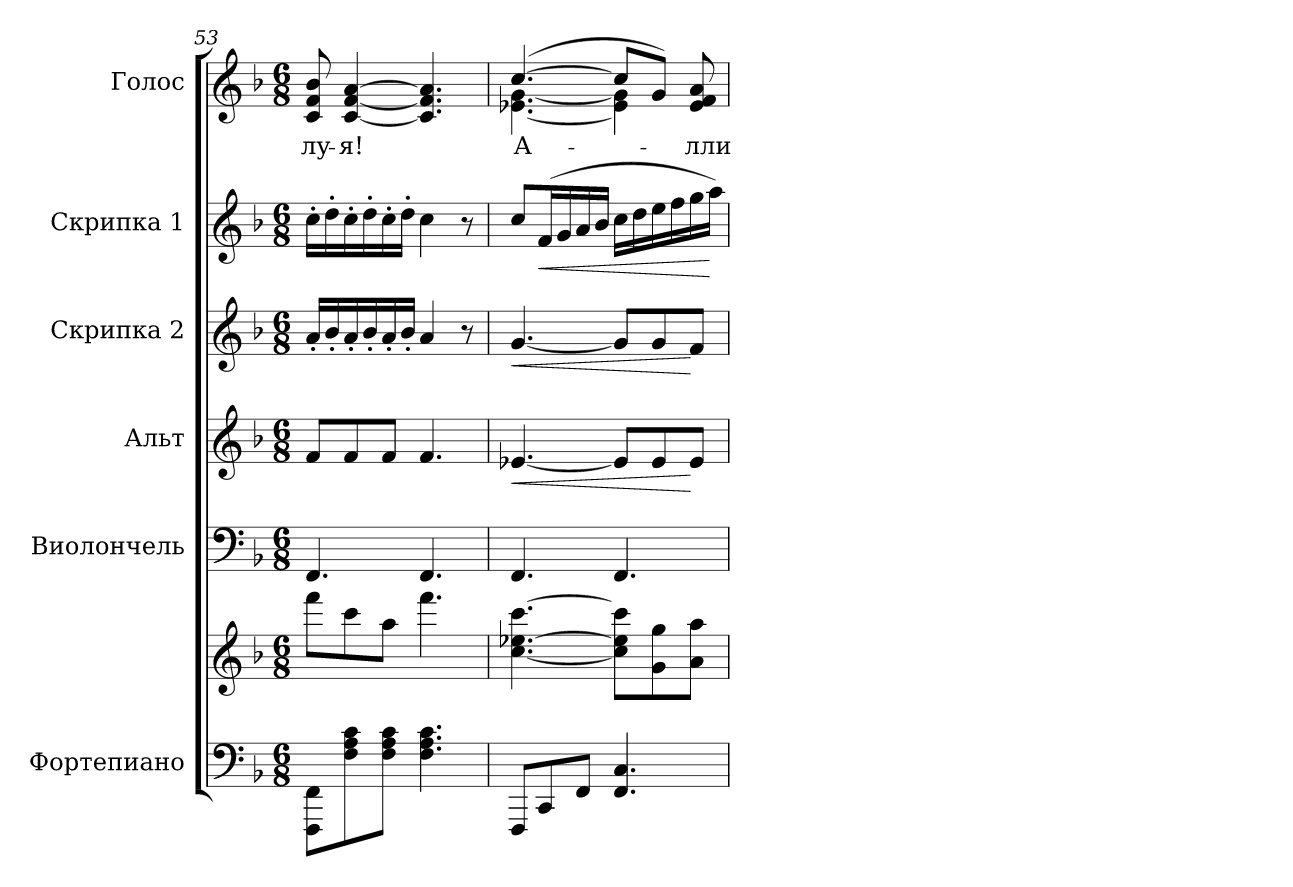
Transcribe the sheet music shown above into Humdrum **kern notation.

**kern	**kern	**kern	**kern	**dynam	**kern	**dynam	**kern	**dynam	**kern	**text
*part6	*part6	*part5	*part4	*part4	*part3	*part3	*part2	*part2	*part1	*part1
*staff7	*staff6	*staff5	*staff4	*staff4	*staff3	*staff3	*staff2	*staff2	*staff1	*staff1
*I"Фортепиано	*	*I"Виолончель	*I"Альт	*	*I"Скрипка 2	*	*I"Скрипка 1	*	*I"Голос	*
!!LO:PB:g=z
*clefF4	*clefG2	*clefF4	*clefG2	*	*clefG2	*	*clefG2	*	*clefG2	*
*k[b-]	*k[b-]	*k[b-]	*k[b-]	*	*k[b-]	*	*k[b-]	*	*k[b-]	*
*F:	*F:	*F:	*F:	*	*F:	*	*F:	*	*F:	*
*M6/8	*M6/8	*M6/8	*M6/8	*	*M6/8	*	*M6/8	*	*M6/8	*
=53	=53	=53	=53	=53	=53	=53	=53	=53	=53	=53
!	!	!	!	!	!	!	!	!	!	!LO:LY:b:color=#000000
8FFFi\ 8FFiL	8fffi\L	4.FFi/	8fi/L	.	16a'i/LL	.	16cc'i\LL	.	8ci/ 8fi 8b-i	-лу-
.	.	.	.	.	16b-'i/	.	16dd'i\	.	.	.
!	!	!	!	!	!	!	!	!	!	!LO:LY:b:color=#000000
8Fi\ 8Ai 8ci	8ccci\	.	8fi/	.	16a'i/	.	16cc'i\	.	[<4ci/ [<4fi [>4ai	-я!
.	.	.	.	.	16b-'i/	.	16dd'i\	.	.	.
8Fi\ 8Ai 8ciJ	8aai\J	.	8fi/J	.	16a'i/	.	16cc'i\	.	.	.
.	.	.	.	.	16b-'i/JJ	.	16dd'i\JJ	.	.	.
4.Fi\ 4.Ai 4.ci	4.fffi\	4.FFi/	4.fi/	.	4ai/	.	4cci\	.	4.ci/] 4.fi] 4.ai]	.
.	.	.	.	.	8r	.	8r	.	.	.
=54	=54	=54	=54	=54	=54	=54	=54	=54	=54	=54
!	!	!	!	!LO:HP:b	!	!LO:HP:b	!	!	!	!
!	!	!	!	!	!	!	!	!	!	!LO:LY:b:color=#000000
*	*	*	*	*	*	*	*	*	*^	*
8FFFi/L	[<4.cci\ [>4.ee-Xi [>4.ccci	4.FFi/	[<4.e-Xi/	<	[<4.gi/	<	8cci/L	.	([>4.cci/	[<4.e-Xi\ [<4.gi	А-
!	!	!	!	!	!	!	!	!LO:HP:b	!	!	!
8CCi/	.	.	.	.	.	.	(16fi/L	<	.	.	.
.	.	.	.	.	.	.	16gi/	.	.	.	.
8FFi/J	.	.	.	.	.	.	16ai/	.	.	.	.
.	.	.	.	.	.	.	16b-i/JJ	.	.	.	.
4.FFi/ 4.Ci	8cci\] 8ee-i] 8ccci]L	4.FFi/	8e-i/L]	.	8gi/L]	.	16cci\LL	.	8cci/L]	4e-i\] 4gi]	.
.	.	.	.	.	.	.	16ddi\	.	.	.	.
.	8gi\ 8ggi	.	8e-i/	.	8gi/	.	16eei\	.	8gi/J)	.	.
.	.	.	.	.	.	.	16ffi\	.	.	.	.
!	!	!	!	!	!	!	!	!	!	!	!LO:LY:b:color=#000000
.	8ai\ 8aaiJ	.	8e-i/J	[	8fi/J	[	16ggi\	.	8e-i/ 8fi 8ai	8ryy	-лли-
.	.	.	.	.	.	.	16aai\JJ)	[	.	.	.
*	*	*	*	*	*	*	*	*	*v	*v	*
=	=	=	=	=	=	=	=	=	=	=
*-	*-	*-	*-	*-	*-	*-	*-	*-	*-	*-
